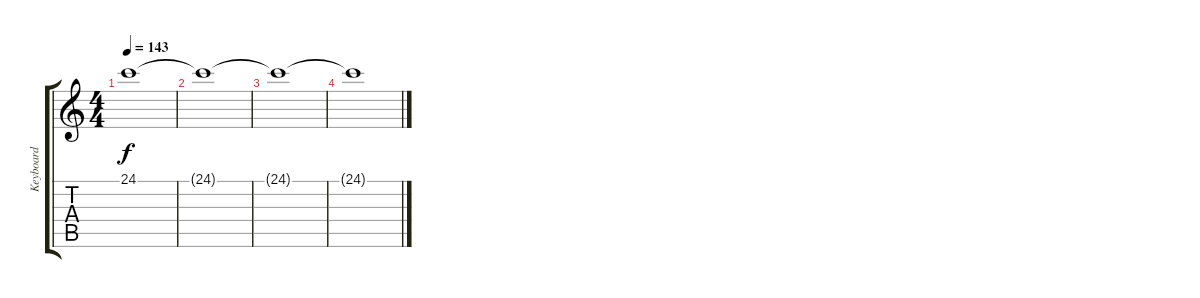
\track ("Keyboard" "Keyboard") {instrument stringensemble1}
\staff {score tabs}
\tuning (C4 G3 Eb3 Bb2 F2 C2) {hide}
\ts (4 4)
\tempo 143
\clef g2
\ks c
24.1{t}.1{dy f} |
24.1{t}.1 |
24.1{t}.1 |
24.1{t}.1
